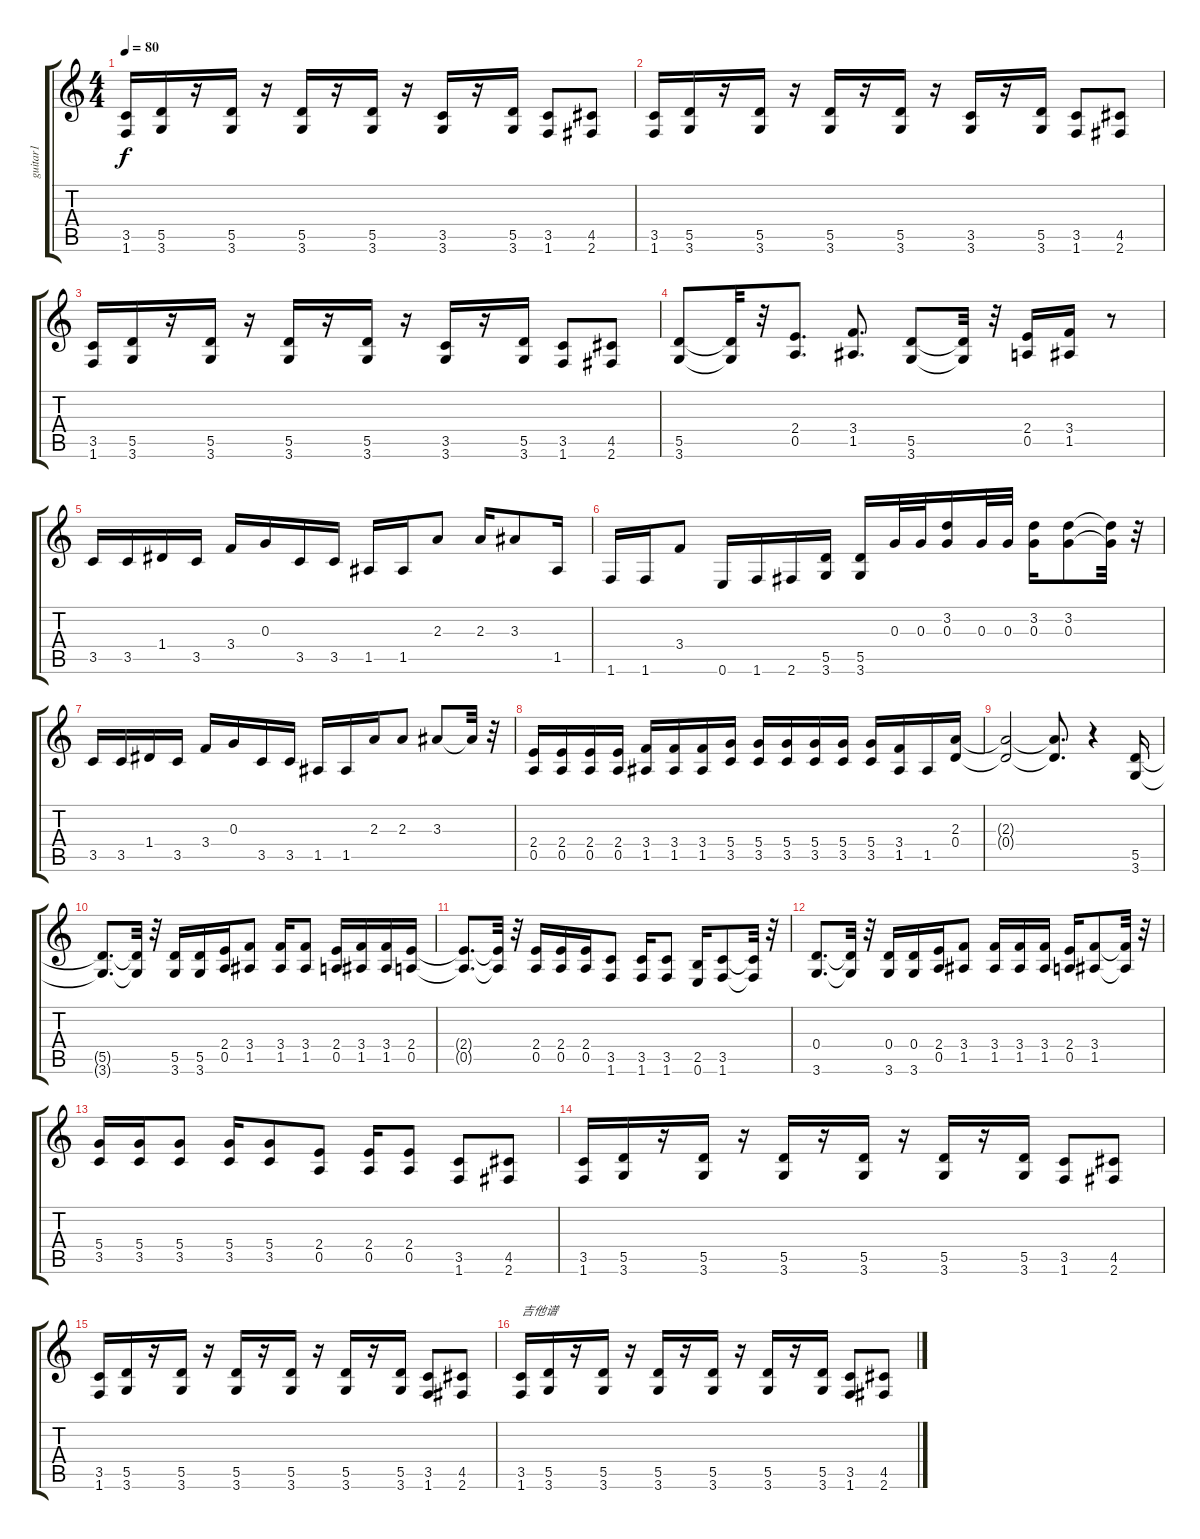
\track ("guitar1" "guitar1") {instrument distortionguitar}
\staff {score tabs}
\tuning (E4 B3 G3 D3 A2 E2) {hide}
\ts (4 4)
\tempo 80
\clef g2
\ks c
(3.5 1.6).16{dy f} (5.5 3.6).16 r.16 (5.5 3.6).16 r.16 (5.5 3.6).16 r.16 (5.5 3.6).16 r.16 (3.5 3.6).16 r.16 (5.5 3.6).16 (3.5 1.6).8 (4.5 2.6).8 |
(3.5 1.6).16 (5.5 3.6).16 r.16 (5.5 3.6).16 r.16 (5.5 3.6).16 r.16 (5.5 3.6).16 r.16 (3.5 3.6).16 r.16 (5.5 3.6).16 (3.5 1.6).8 (4.5 2.6).8 |
(3.5 1.6).16 (5.5 3.6).16 r.16 (5.5 3.6).16 r.16 (5.5 3.6).16 r.16 (5.5 3.6).16 r.16 (3.5 3.6).16 r.16 (5.5 3.6).16 (3.5 1.6).8 (4.5 2.6).8 |
(5.5 3.6).8 (5.5{t} 3.6{t}).32 r.32 (2.4 0.5).8{d} (3.4 1.5).8{d} (5.5 3.6).8 (5.5{t} 3.6{t}).32 r.32 (2.4 0.5).16 (3.4 1.5).16 r.8 |
3.5.16 3.5.16 1.4.16 3.5.16 3.4.16 0.3.16 3.5.16 3.5.16 1.5.16 1.5.16 2.3.8 2.3.16 3.3.8 1.5.16 |
1.6.16 1.6.16 3.4.8 0.6.16 1.6.16 2.6.16 (5.5 3.6).16 (5.5 3.6).16 0.3.32 0.3.32 (3.2 0.3).16 0.3.32 0.3.32 (3.2 0.3).16 (3.2 0.3).8 (3.2{t} 0.3{t}).32 r.32 |
3.5.16 3.5.16 1.4.16 3.5.16 3.4.16 0.3.16 3.5.16 3.5.16 1.5.16 1.5.16 2.3.16 2.3.8 3.3.8 3.3{t}.32 r.32 |
(2.4 0.5).16 (2.4 0.5).16 (2.4 0.5).16 (2.4 0.5).16 (3.4 1.5).16 (3.4 1.5).16 (3.4 1.5).16 (5.4 3.5).16 (5.4 3.5).16 (5.4 3.5).16 (5.4 3.5).16 (5.4 3.5).16 (5.4 3.5).16 (3.4 1.5).16 1.5.16 (2.3 0.4).16 |
(2.3{t} 0.4{t}).2 (2.3{t} 0.4{t}).8{d} r.4 (5.5 3.6).16 |
(5.5{t} 3.6{t}).8{d} (5.5{t} 3.6{t}).32 r.32 (5.5 3.6).16 (5.5 3.6).16 (2.4 0.5).16 (3.4 1.5).8 (3.4 1.5).16 (3.4 1.5).8 (2.4 0.5).16 (3.4 1.5).16 (3.4 1.5).16 (2.4 0.5).16 |
(2.4{t} 0.5{t}).8{d} (2.4{t} 0.5{t}).32 r.32 (2.4 0.5).16 (2.4 0.5).16 (2.4 0.5).16 (3.5 1.6).8 (3.5 1.6).16 (3.5 1.6).8 (2.5 0.6).16 (3.5 1.6).8 (3.5{t} 1.6{t}).32 r.32 |
(0.4 3.6).8{d} (0.4{t} 3.6{t}).32 r.32 (0.4 3.6).16 (0.4 3.6).16 (2.4 0.5).16 (3.4 1.5).8 (3.4 1.5).16 (3.4 1.5).16 (3.4 1.5).16 (2.4 0.5).16 (3.4 1.5).8 (3.4{t} 1.5{t}).32 r.32 |
(5.4 3.5).16 (5.4 3.5).16 (5.4 3.5).8 (5.4 3.5).16 (5.4 3.5).8 (2.4 0.5).8 (2.4 0.5).16 (2.4 0.5).8 (3.5 1.6).8 (4.5 2.6).8 |
(3.5 1.6).16 (5.5 3.6).16 r.16 (5.5 3.6).16 r.16 (5.5 3.6).16 r.16 (5.5 3.6).16 r.16 (5.5 3.6).16 r.16 (5.5 3.6).16 (3.5 1.6).8 (4.5 2.6).8 |
(3.5 1.6).16 (5.5 3.6).16 r.16 (5.5 3.6).16 r.16 (5.5 3.6).16 r.16 (5.5 3.6).16 r.16 (5.5 3.6).16 r.16 (5.5 3.6).16 (3.5 1.6).8 (4.5 2.6).8 |
(3.5 1.6).16{txt "吉他谱"} (5.5 3.6).16 r.16 (5.5 3.6).16 r.16 (5.5 3.6).16 r.16 (5.5 3.6).16 r.16 (5.5 3.6).16 r.16 (5.5 3.6).16 (3.5 1.6).8 (4.5 2.6).8
